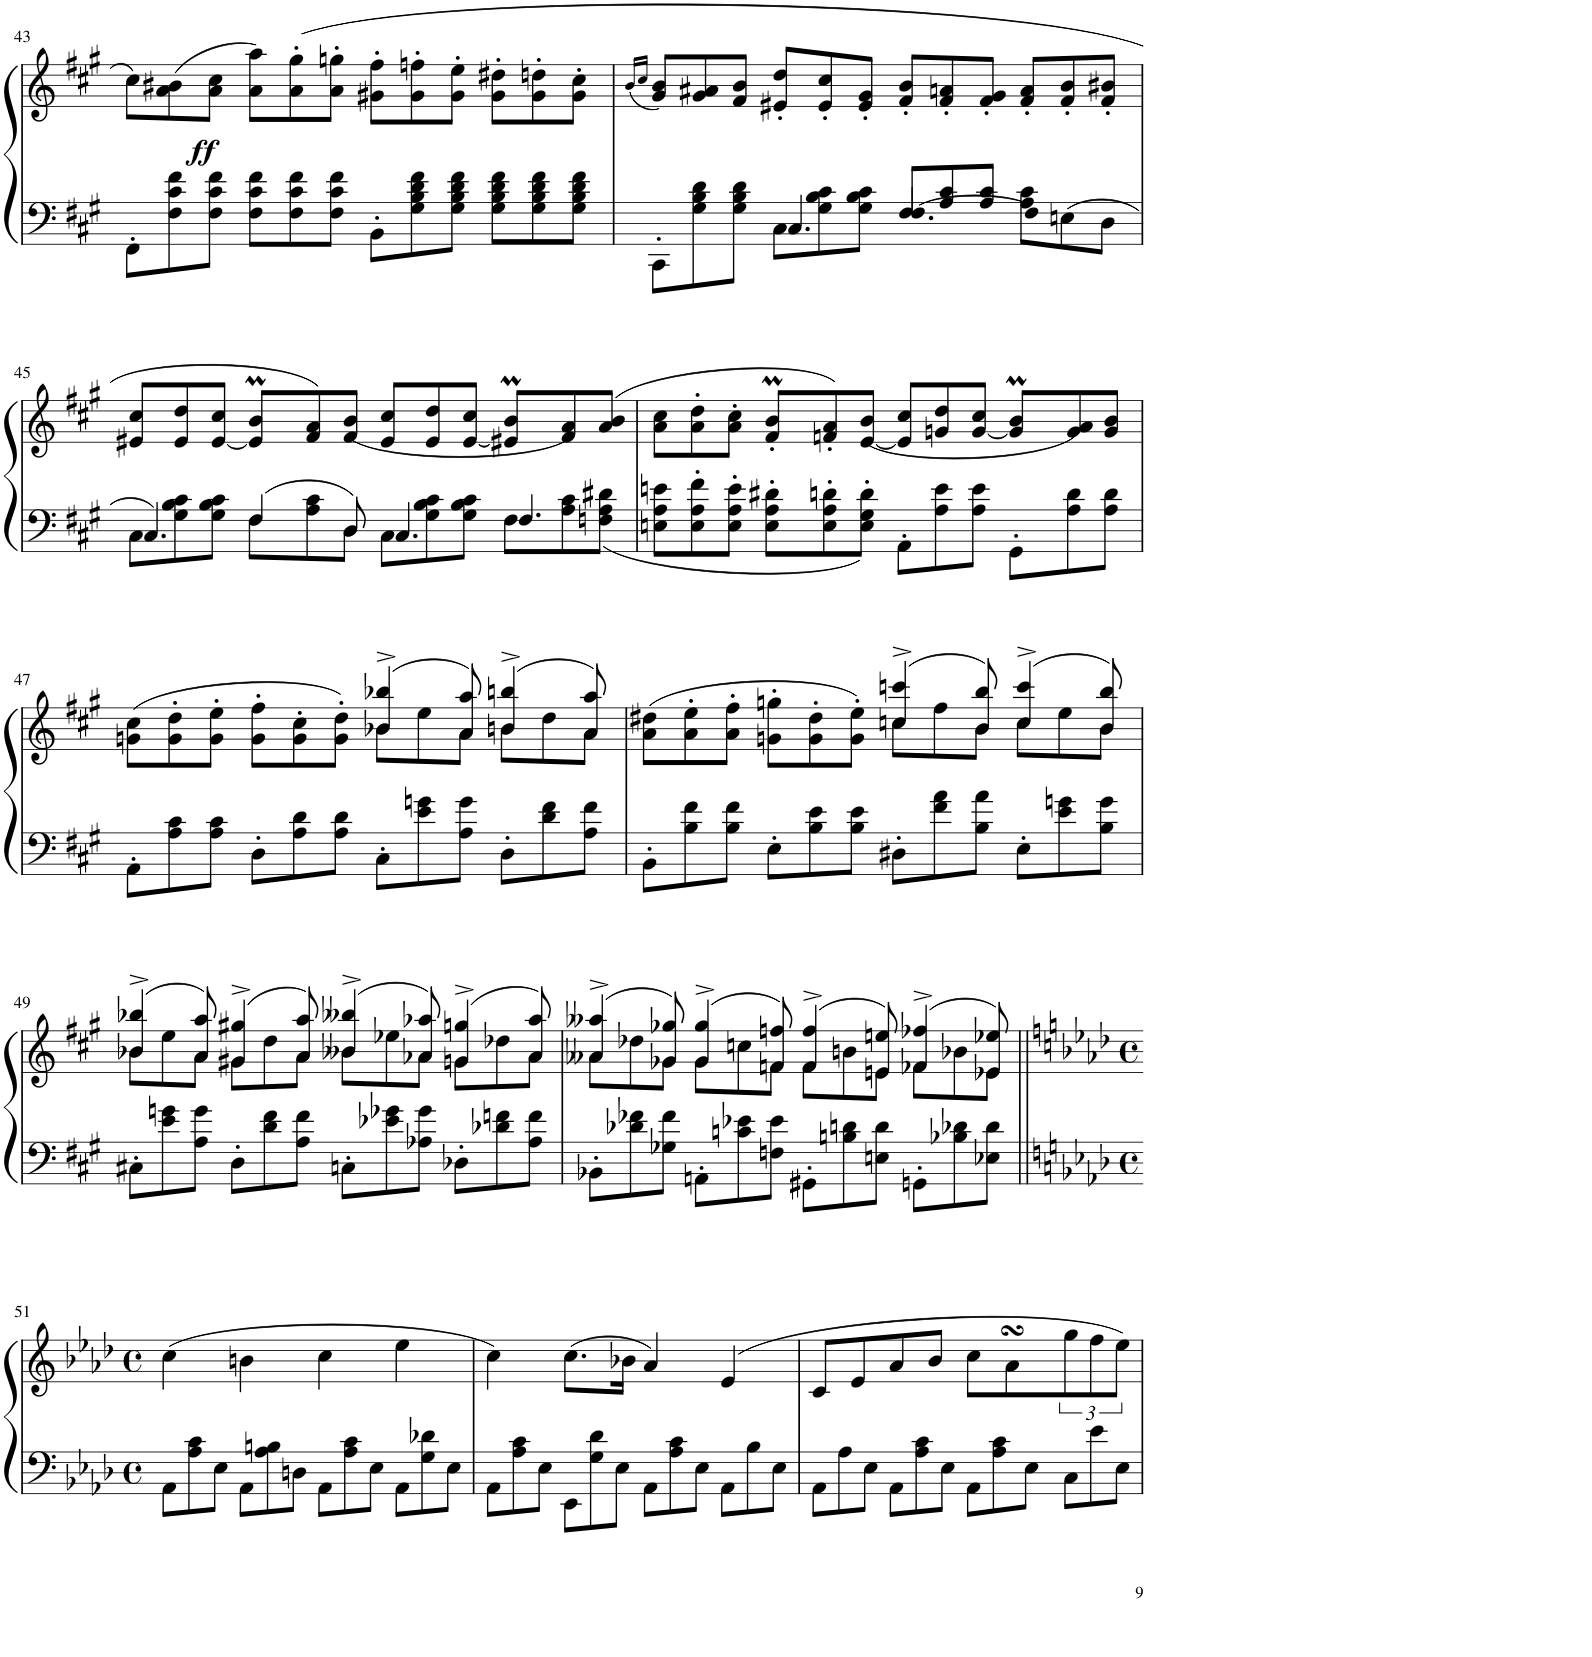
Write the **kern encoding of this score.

**kern	**kern	**dynam
*part1	*part1	*part1
*staff2	*staff1	*staff1/2
*I"Piano	*	*
*I'Pno	*	*
!!LO:PB:g=z
*clefF4	*clefG2	*
*k[f#c#g#]	*k[f#c#g#]	*
*M12/8	*M12/8	*
=43	=43	=43
!	!	!LO:DY:b
8FF#'\L	8cc#\L	ff
8F#\ 8c#\ 8f#\	(8a\ 8b#X\	.
8F#\ 8c#\ 8f#\J	8a\ 8cc#\J	.
8F#\ 8c#\ 8f#\L	8a\ 8aa\L)	.
8F#\ 8c#\ 8f#\	(8a\' 8gg#\'	.
8F#\ 8c#\ 8f#\J	8a\' 8ggn\'J	.
8BB'\L	8g#X\' 8ff#\'L	.
8G#\ 8B\ 8d\ 8f#\	8g#\' 8ffn\'	.
8G#\ 8B\ 8d\ 8f#\J	8g#\' 8ee\'J	.
8G#\ 8B\ 8d\ 8f#\L	8g#\' 8dd#X\'L	.
8G#\ 8B\ 8d\ 8f#\	8g#\' 8ddn\'	.
8G#\ 8B\ 8d\ 8f#\J	8g#\' 8cc#\'J	.
=44	=44	=44
.	(16qb/LL	.
.	16qcc#/JJ	.
*^	*	*
*	*^	*	*
8CC#'\L	4.ryy	2.ryy	8g#/ 8b/L)	.
8G#\ 8B\ 8d\	.	.	8g#/ 8a#X/	.
8G#\ 8B\ 8d\J	.	.	8f#/ 8b/J	.
8C#\L	4.C#/	.	8e#X/' 8dd/'L	.
8G#\ 8B\ 8c#\	.	.	8e#/' 8cc#/'	.
8G#\ 8B\ 8c#\J	.	.	8e#/' 8g#/'J	.
8F#/L	2.ryy	[4.F#/	8f#/' 8b/'L	.
8A/ 8c#/	.	.	8f#/' 8an/'	.
8A/ 8c#/J	.	.	8f#/' 8g#/'J	.
8A\ 8c#\L	.	8F#]	8f#/' 8a/'L	.
8En\	.	4ryy	8f#/' 8b/'	.
8D\J	.	.	8f#/' 8b#X/'J	.
*	*v	*v	*	*
!!LO:LB:g=z
=45	=45	=45	=45
*	*	*^	*
4.C#/	8C#\L	8e#X/ 8cc#/L	4.ryy	.
.	8G#\ 8B\ 8c#\	8e#/ 8dd/	.	.
.	8G#\ 8B\ 8c#\J	[8e#/ 8cc#/J	.	.
*	*	*	*Xtuplet	*
4F#/	8F#\L	8e#/]M 8b/ML	48ryy	.
.	.	.	48cc#!	.
.	.	.	12b!	.
.	8A\ 8c#\	8f#/ 8a/)	8ryy	.
*	*	*v	*v	*
8D/	8D\J	(8f#/ 8b/J	.
4.C#/	8C#\L	8e#/ 8cc#/L	.
.	8G#\ 8B\ 8c#\	8e#/ 8dd/	.
.	8G#\ 8B\ 8c#\J	[8e#/ 8cc#/J	.
*	*	*^	*
4.F#/	8F#\L	8e#X/]M 8b/ML	48ryy	.
.	.	.	48cc#!	.
.	.	.	12b!	.
.	8A\ 8c#\	8f#/ 8a/)	4ryy	.
.	8Fn\ 8A\ 8d#X\J	(8a/ 8b/J	.	.
*v	*v	*	*	*
=46	=46	=46	=46
8En\ 8A\ 8en\L	8a\ 8cc#\L	4.ryy	.
8E\' 8A\' 8f#\'	8a\' 8dd\'	.	.
8E\' 8A\' 8e\'J	8a\' 8cc#\'J	.	.
8E\' 8A\' 8d#X\'L	8f#/M' 8b/M'L	48ryy	.
.	.	48cc#!	.
.	.	12b!	.
8E\' 8A\' 8dn\'	8fn/' 8a/')	8ryy	.
*	*v	*v	*
8E\' 8G#\' 8d\'J	([8e/ 8b/J	.
8AA'\L	8e/] 8cc#/L	.
8A\ 8e\	8gn/ 8dd/	.
8A\ 8e\J	[8g/ 8cc#/J	.
*	*^	*
8GG#'\L	8g/]M 8b/ML	48ryy	.
.	.	48cc#!	.
.	.	12b!	.
8A\ 8d\	8g/ 8a/)	4ryy	.
8A\ 8d\J	8g/ 8b/J	.	.
!!LO:LB:g=z	!!
=47	=47	=47	=47
8AA'\L	(8gn\ 8cc#\L	2.ryy	.
8A\ 8c#\	8g\' 8dd\'	.	.
8A\ 8c#\J	8g\' 8ee\'J	.	.
8D'\L	8g\' 8ff#\'L	.	.
8A\ 8d\	8g\' 8cc#\'	.	.
8A\ 8d\J	8g\' 8dd\'J)	.	.
8C#'\L	(4b-X/^ 4bb-X/^	8b-\L	.
8e\ 8gn\	.	8ee\	.
8A\ 8g\J	8a/ 8aa/)	8a\J	.
8D'\L	(4bn/^ 4bbn/^	8b\L	.
8d\ 8f#\	.	8dd\	.
8A\ 8f#\J	8a/ 8aa/)	8a\J	.
=48	=48	=48	=48
8BB'\L	(8a\ 8dd#X\L	2.ryy	.
8B\ 8f#\	8a\' 8ee\'	.	.
8B\ 8f#\J	8a\' 8ff#\'J	.	.
8E'\L	8gn\' 8ggn\'L	.	.
8B\ 8e\	8g\' 8dd#\'	.	.
8B\ 8e\J	8g\' 8ee\'J)	.	.
8D#X'\L	(4ccn/^ 4cccn/^	8cc\L	.
8f#\ 8a\	.	8ff#\	.
8B\ 8a\J	8b/ 8bb/)	8b\J	.
8E'\L	(4cc/^ 4ccc/^	8cc\L	.
8e\ 8gn\	.	8ee\	.
8B\ 8g\J	8b/ 8bb/)	8b\J	.
!!LO:LB:g=z	!!
=49	=49	=49	=49
8C#X'\L	(4b-X/^ 4bb-X/^	8b-\L	.
8e\ 8gn\	.	8ee\	.
8A\ 8g\J	8a/ 8aa/)	8a\J	.
8D'\L	(4g#X/^ 4gg#X/^	8g#\L	.
8d\ 8f#\	.	8dd\	.
8A\ 8f#\J	8a/ 8aa/)	8a\J	.
8Cn'\L	(4b--X/^ 4bb--X/^	8b--\L	.
8e-X\ 8g-X\	.	8ee-X\	.
8A-X\ 8g-\J	8a-X/ 8aa-X/)	8a-\J	.
8D-X'\L	(4gn/^ 4ggn/^	8g\L	.
8d-X\ 8fn\	.	8dd-X\	.
8A-\ 8f\J	8a-/ 8aa-/)	8a-\J	.
=50	=50	=50	=50
8BB-X'\L	(4a--X/^ 4aa--X/^	8a--\L	.
8d-X\ 8f-X\	.	8dd-X\	.
8G-X\ 8f-\J	8g-X/ 8gg-X/)	8g-\J	.
8AAn'\L	(4g-/^ 4gg-/^	8g-\L	.
8cn\ 8e-X\	.	8ccn\	.
8Fn\ 8e-\J	8fn/ 8ffn/)	8f\J	.
8GG#X'\L	(4f/^ 4ff/^	8f\L	.
8Bn\ 8dn\	.	8bn\	.
8En\ 8d\J	8en/ 8een/)	8e\J	.
8GGn'\L	(4f-X/^ 4ff-X/^	8f-\L	.
8B-X\ 8d-X\	.	8b-X\	.
8E-X\ 8d-\J	8e-X/ 8ee-X/)	8e-\J	.
*	*v	*v	*
!!LO:LB:g=z
=51||	=51||	=51||
*k[b-e-a-d-]	*k[b-e-a-d-]	*
*M4/4	*M4/4	*
*met(c)	*met(c)	*
*Xtuplet	*	*
12AA-\L	(4cc\	.
12A-\ 12c\	.	.
12E-\J	.	.
12AA-\L	4bn\	.
12A-\ 12Bn\	.	.
12Dn\J	.	.
12AA-\L	4cc\	.
12A-\ 12c\	.	.
12E-\J	.	.
12AA-\L	4ee-\	.
12G\ 12d-X\	.	.
12E-\J	.	.
=52	=52	=52
12AA-\L	4cc\)	.
12A-\ 12c\	.	.
12E-\J	.	.
12EE-\L	(8.cc\L	.
12G\ 12d-\	.	.
12E-\J	.	.
.	16b-X\Jk	.
12AA-\L	4a-/)	.
12A-\ 12c\	.	.
12E-\J	.	.
12AA-\L	(4e-/	.
12B-\	.	.
12E-\J	.	.
=53	=53	=53
*	*^	*
12AA-\L	8c/L	8ryy	.
12A-\	.	.	.
*	*v	*v	*
.	8e-/	.
12E-\J	.	.
12AA-\L	8a-/	.
12A-\ 12c\	.	.
.	8b-/J	.
12E-\J	.	.
12AA-\L	8cc\L	.
12A-\ 12c\	.	.
*	*^	*
.	8a-sSSs\	32b-!	.
.	.	32a-!	.
12E-\J	.	.	.
.	.	32g!	.
.	.	32a-!	.
*	*tuplet	*	*
12C\L	12gg\	4ryy	.
12e-\	12ff\	.	.
12E-\J	12ee-\J)	.	.
*	*v	*v	*
=	=	=
*-	*-	*-
